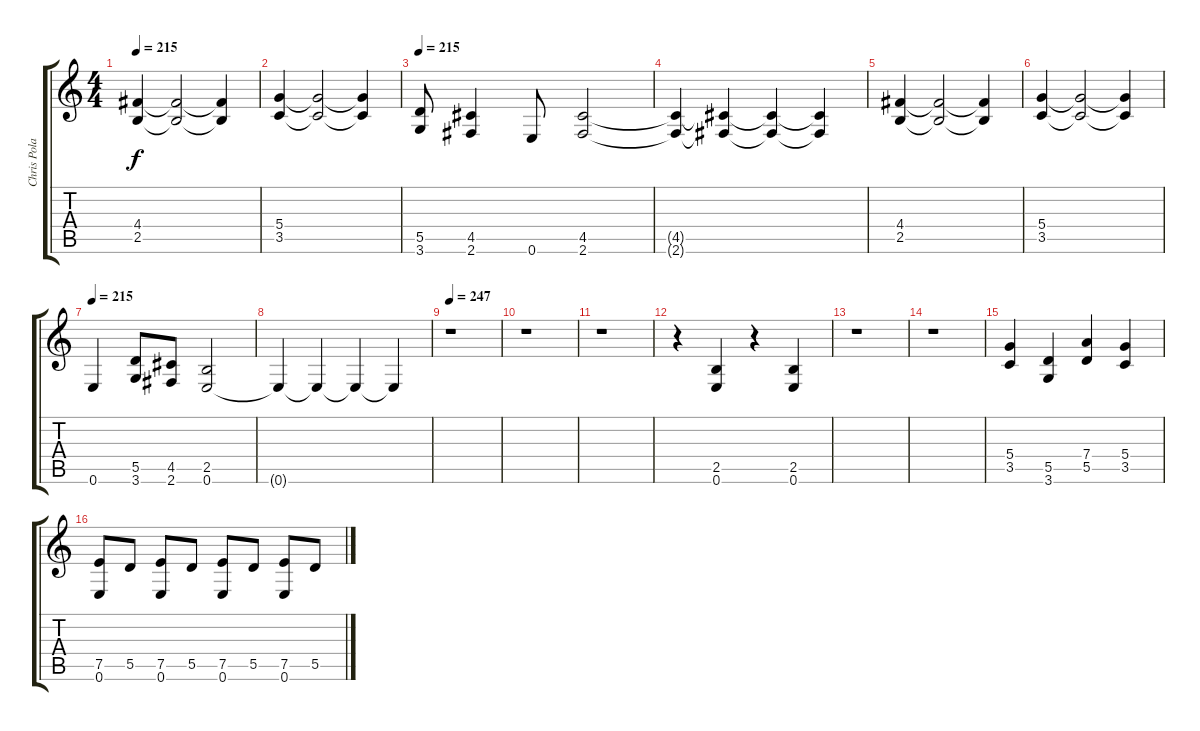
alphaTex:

\track ("Chris Poland (Lead Guitar)" "Chris Pola") {instrument distortionguitar}
\staff {score tabs}
\tuning (E4 B3 G3 D3 A2 E2) {hide}
\ts (4 4)
\tempo 215
\clef g2
\ks c
(4.4 2.5).4{dy f} (4.4{t} 2.5{t}).2 (4.4{t} 2.5{t}).4 |
(5.4 3.5).4 (5.4{t} 3.5{t}).2 (5.4{t} 3.5{t}).4 |
\tempo 215
(5.5 3.6).8 (4.5 2.6).4 0.6.8 (4.5 2.6).2 |
(4.5{t} 2.6{t}).4 (4.5{t} 2.6{t}).4 (4.5{t} 2.6{t}).4 (4.5{t} 2.6{t}).4 |
(4.4 2.5).4 (4.4{t} 2.5{t}).2 (4.4{t} 2.5{t}).4 |
(5.4 3.5).4 (5.4{t} 3.5{t}).2 (5.4{t} 3.5{t}).4 |
\tempo 215
0.6.4 (5.5 3.6).8 (4.5 2.6).8 (2.5 0.6).2 |
0.6{t}.4 0.6{t}.4 0.6{t}.4 0.6{t}.4 |
\tempo 247
r.1 |
r.1 |
r.1 |
r.4 (2.5 0.6).4 r.4 (2.5 0.6).4 |
r.1 |
r.1 |
(5.4 3.5).4 (5.5 3.6).4 (7.4 5.5).4 (5.4 3.5).4 |
(7.5 0.6).8 5.5.8 (7.5 0.6).8 5.5.8 (7.5 0.6).8 5.5.8 (7.5 0.6).8 5.5.8
